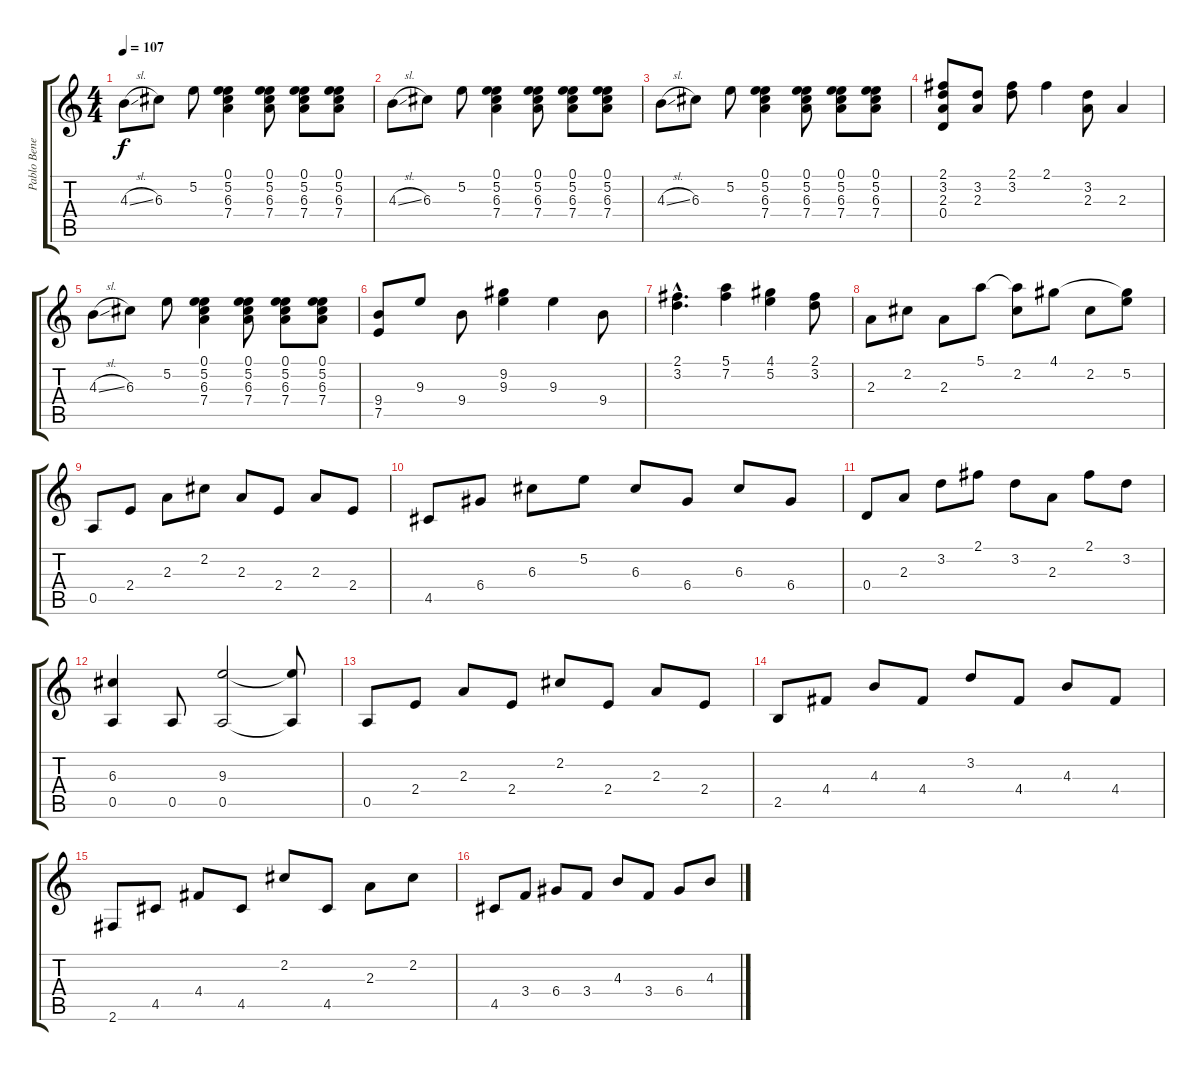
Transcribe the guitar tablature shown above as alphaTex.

\track ("Pablo Benegas" "Pablo Bene") {instrument acousticguitarnylon}
\staff {score tabs}
\tuning (E4 B3 G3 D3 A2 E2) {hide}
\ts (4 4)
\tempo 107
\clef g2
\ks c
4.3{sl}.8{dy f} 6.3.8 5.2.8 (0.1 5.2 6.3 7.4).4 (0.1 5.2 6.3 7.4).8 (0.1 5.2 6.3 7.4).8 (0.1 5.2 6.3 7.4).8 |
4.3{sl}.8 6.3.8 5.2.8 (0.1 5.2 6.3 7.4).4 (0.1 5.2 6.3 7.4).8 (0.1 5.2 6.3 7.4).8 (0.1 5.2 6.3 7.4).8 |
4.3{sl}.8 6.3.8 5.2.8 (0.1 5.2 6.3 7.4).4 (0.1 5.2 6.3 7.4).8 (0.1 5.2 6.3 7.4).8 (0.1 5.2 6.3 7.4).8 |
(2.1 3.2 2.3 0.4).8 (3.2 2.3).8 (2.1 3.2).8 2.1.4 (3.2 2.3).8 2.3.4 |
4.3{sl}.8 6.3.8 5.2.8 (0.1 5.2 6.3 7.4).4 (0.1 5.2 6.3 7.4).8 (0.1 5.2 6.3 7.4).8 (0.1 5.2 6.3 7.4).8 |
(9.4 7.5).8 9.3.8 9.4.8 (9.2 9.3).4 9.3.4 9.4.8 |
(2.1{hac} 3.2{hac}).4{d} (5.1 7.2).4 (4.1 5.2).4 (2.1 3.2).8 |
2.3.8 2.2.8 2.3.8 5.1.8 (5.1{t} 2.2).8 4.1.8 2.2.8 (4.1{t} 5.2).8 |
0.5.8 2.4.8 2.3.8 2.2.8 2.3.8 2.4.8 2.3.8 2.4.8 |
4.5.8 6.4.8 6.3.8 5.2.8 6.3.8 6.4.8 6.3.8 6.4.8 |
0.4.8 2.3.8 3.2.8 2.1.8 3.2.8 2.3.8 2.1.8 3.2.8 |
(6.3 0.5).4 0.5.8 (9.3 0.5).2 (9.3{t} 0.5{t}).8 |
0.5.8 2.4.8 2.3.8 2.4.8 2.2.8 2.4.8 2.3.8 2.4.8 |
2.5.8 4.4.8 4.3.8 4.4.8 3.2.8 4.4.8 4.3.8 4.4.8 |
2.6.8 4.5.8 4.4.8 4.5.8 2.2.8 4.5.8 2.3.8 2.2.8 |
4.5.8 3.4.8 6.4.8 3.4.8 4.3.8 3.4.8 6.4.8 4.3.8
